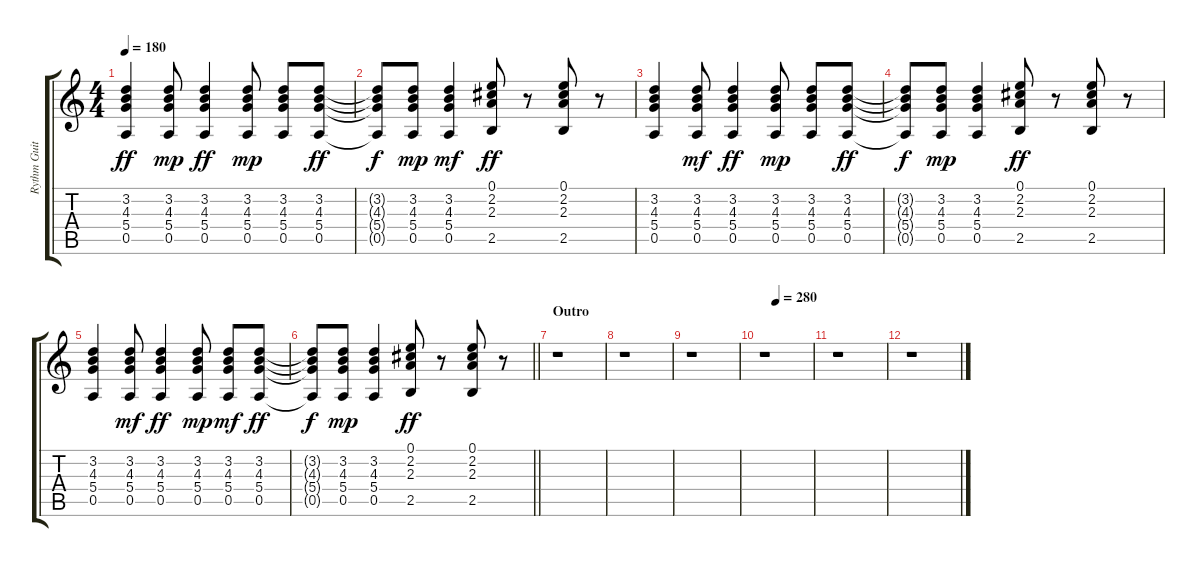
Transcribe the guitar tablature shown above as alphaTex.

\track ("Rythm Guitar" "Rythm Guit") {instrument acousticguitarsteel}
\staff {score tabs}
\tuning (E4 B3 G3 D3 A2 E2) {hide}
\ts (4 4)
\tempo 180
\clef g2
\ks c
(3.2 4.3 5.4 0.5).4{dy ff} (3.2 4.3 5.4 0.5).8{dy mp} (3.2 4.3 5.4 0.5).4{dy ff} (3.2 4.3 5.4 0.5).8{dy mp} (3.2 4.3 5.4 0.5).8 (3.2 4.3 5.4 0.5).8{dy ff} |
(3.2{t} 4.3{t} 5.4{t} 0.5{t}).8{dy f} (3.2 4.3 5.4 0.5).8{dy mp} (3.2 4.3 5.4 0.5).4{dy mf} (0.1 2.2 2.3 2.5).8{dy ff} r.8 (0.1 2.2 2.3 2.5).8 r.8 |
(3.2 4.3 5.4 0.5).4 (3.2 4.3 5.4 0.5).8{dy mf} (3.2 4.3 5.4 0.5).4{dy ff} (3.2 4.3 5.4 0.5).8{dy mp} (3.2 4.3 5.4 0.5).8 (3.2 4.3 5.4 0.5).8{dy ff} |
(3.2{t} 4.3{t} 5.4{t} 0.5{t}).8{dy f} (3.2 4.3 5.4 0.5).8{dy mp} (3.2 4.3 5.4 0.5).4 (0.1 2.2 2.3 2.5).8{dy ff} r.8 (0.1 2.2 2.3 2.5).8 r.8 |
(3.2 4.3 5.4 0.5).4 (3.2 4.3 5.4 0.5).8{dy mf} (3.2 4.3 5.4 0.5).4{dy ff} (3.2 4.3 5.4 0.5).8{dy mp} (3.2 4.3 5.4 0.5).8{dy mf} (3.2 4.3 5.4 0.5).8{dy ff} |
\barLineRight lightlight
(3.2{t} 4.3{t} 5.4{t} 0.5{t}).8{dy f} (3.2 4.3 5.4 0.5).8{dy mp} (3.2 4.3 5.4 0.5).4 (0.1 2.2 2.3 2.5).8{dy ff} r.8 (0.1 2.2 2.3 2.5).8 r.8 |
\section ("" "Outro")
r.1 |
r.1 |
r.1 |
\tempo (280 0.25)
r.1 |
r.1 |
r.1
